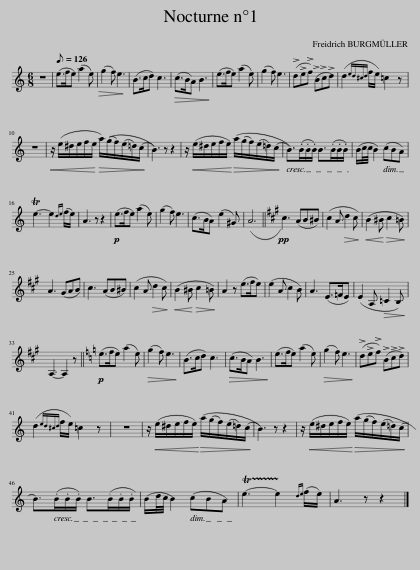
X:1
L:1/8
M:6/8
I:linebreak $
K:C
V:1 treble
V:1
 z6 |[Q:1/8=126] (e>fe) (a2 e) |!>(! (g2 f) e3!>)! | (B>cd) c3 |!>(! (c>BA) B3!>)! | %5
 (e>fe) (a2 e) | (g2 f) e3 | (!>!d!>!e!>!f) (!>!B!>!c!>!d) | (d2{ed^cd} f/e/) =c2 z |$ z6 | %10
!<(! z/ (e/^d/e/f/e/!>(! a/((g/f/))(e/=d/)(c/)!<)!!>)! | B3) z z2 | z/!<(! (e/^d/e/f/e/)!>(! (a/(g/f/)(e/=d/)(c/!<)!!>)! | B>))(.B.B/).B/ B>(.B.B/).B/ | (B/c/4c/4 B2) (cB)A |$ %15
 Te3- e2{de} (f/e/) | A3 z z2 |!p! (e>fe) (a2 e) | (g2 f) e3 | (c>B)A (e2 ^G) | %20
 (A6 ||[K:A]!pp! c3) (AB)^B | (c2 A!>(! d2 c)!>)! |!<(! (B2 ^B!>(! c2 =B)!<)!!>)! |$ A3 (GAB) | %25
 c3 (AB^B) | (c2 A!>(! d2 c)!>)! |!<(! (B2 ^B!>(! c2) =B!<)!!>)! | A2 z (e>fe) | (e2 A c2 B) | %30
 A3 (E>=FE) | (E2 A,!>(! =C2 B,)!>)! |$ A,3- A,2 z ||[K:C]!p! (e>fe) (a2 e) |!>(! (g2 f) e3!>)! | %35
 (B>cd) c3 |!>(! (c>BA) B3!>)! | (e>fe) (a2 e) |!>(! (g2 f) e3!>)! | (!>!d!>!e!>!f) (!>!B!>!c!>!d) |$ %40
 (d2{ed^cd} f/e/) =c2 z | z6 | z/!<(! (e/^d/e/f/e/)!>(! (a/(g/f/)(e/=d/)(c/!<)!!>)! | B3)) z z2 | z/!<(! (e/^d/e/f/e/)!>(! (a/(g/)f/)(e/=d/)(c/!<)!!>)! |$ %45
 B>)(.B.B/.B/) B>(.B.B/.B/) | (B/d/4c/4 B2) (cBA) | !trill(!Te3- e2{de} (f/e/!trill)!) | A3 z z2 |] %49
